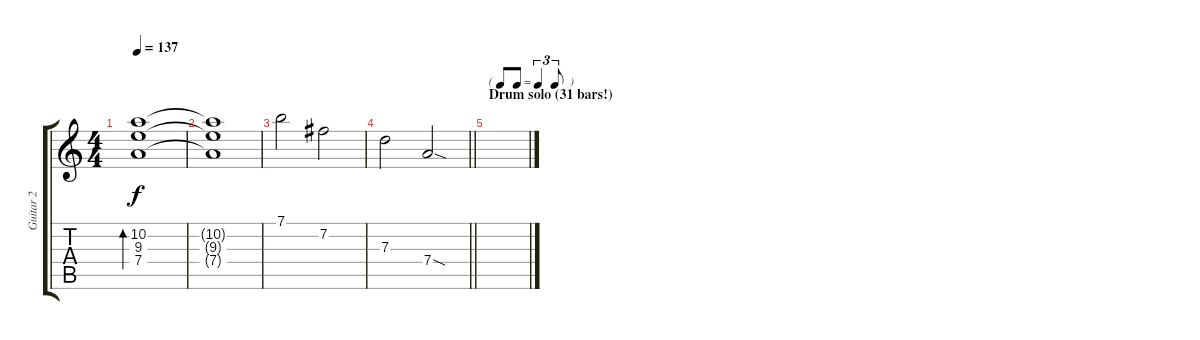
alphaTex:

\track ("Guitar 2" "Guitar 2") {instrument distortionguitar}
\staff {score tabs}
\tuning (E4 B3 G3 D3 A2 E2) {hide}
\ts (4 4)
\tempo 137
\clef g2
\ks c
(10.2 9.3 7.4).1{bd 480 dy f} |
(10.2{t} 9.3{t} 7.4{t}).1 |
7.1.2 7.2.2 |
\barLineRight lightlight
7.3.2 7.4{sod}.2 |
\tf triplet8th
\section ("" "Drum solo (31 bars!)")
